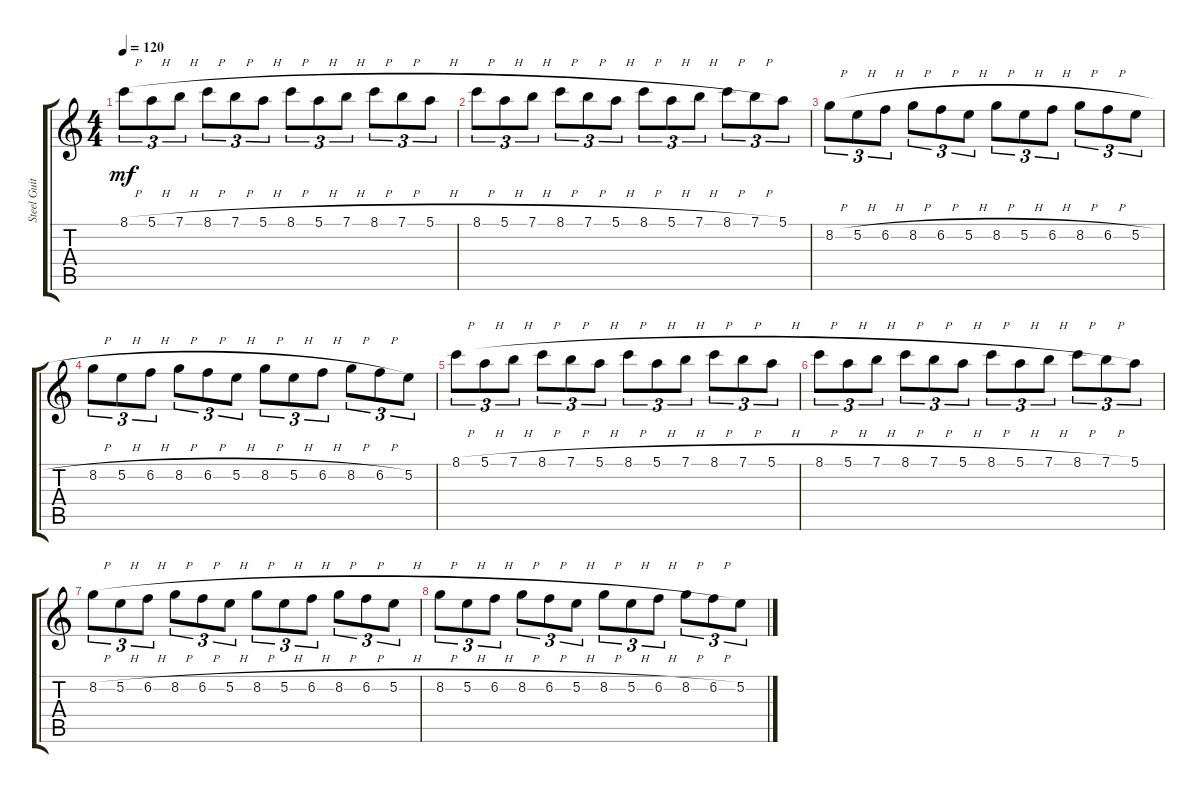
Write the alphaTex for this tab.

\track ("Steel Guitar" "Steel Guit") {instrument acousticguitarsteel}
\staff {score tabs}
\tuning (E4 B3 G3 D3 A2 E2) {hide}
\ts (4 4)
\tempo 120
\clef g2
\ks c
8.1{h}.8{tu (3 2) dy mf instrument acousticguitarsteel} 5.1{h}.8{tu (3 2)} 7.1{h}.8{tu (3 2)} 8.1{h}.8{tu (3 2)} 7.1{h}.8{tu (3 2)} 5.1{h}.8{tu (3 2)} 8.1{h}.8{tu (3 2)} 5.1{h}.8{tu (3 2)} 7.1{h}.8{tu (3 2)} 8.1{h}.8{tu (3 2)} 7.1{h}.8{tu (3 2)} 5.1{h}.8{tu (3 2)} |
8.1{h}.8{tu (3 2)} 5.1{h}.8{tu (3 2)} 7.1{h}.8{tu (3 2)} 8.1{h}.8{tu (3 2)} 7.1{h}.8{tu (3 2)} 5.1{h}.8{tu (3 2)} 8.1{h}.8{tu (3 2)} 5.1{h}.8{tu (3 2)} 7.1{h}.8{tu (3 2)} 8.1{h}.8{tu (3 2)} 7.1{h}.8{tu (3 2)} 5.1.8{tu (3 2)} |
8.2{h}.8{tu (3 2)} 5.2{h}.8{tu (3 2)} 6.2{h}.8{tu (3 2)} 8.2{h}.8{tu (3 2)} 6.2{h}.8{tu (3 2)} 5.2{h}.8{tu (3 2)} 8.2{h}.8{tu (3 2)} 5.2{h}.8{tu (3 2)} 6.2{h}.8{tu (3 2)} 8.2{h}.8{tu (3 2)} 6.2{h}.8{tu (3 2)} 5.2{h}.8{tu (3 2)} |
8.2{h}.8{tu (3 2)} 5.2{h}.8{tu (3 2)} 6.2{h}.8{tu (3 2)} 8.2{h}.8{tu (3 2)} 6.2{h}.8{tu (3 2)} 5.2{h}.8{tu (3 2)} 8.2{h}.8{tu (3 2)} 5.2{h}.8{tu (3 2)} 6.2{h}.8{tu (3 2)} 8.2{h}.8{tu (3 2)} 6.2{h}.8{tu (3 2)} 5.2.8{tu (3 2)} |
8.1{h}.8{tu (3 2)} 5.1{h}.8{tu (3 2)} 7.1{h}.8{tu (3 2)} 8.1{h}.8{tu (3 2)} 7.1{h}.8{tu (3 2)} 5.1{h}.8{tu (3 2)} 8.1{h}.8{tu (3 2)} 5.1{h}.8{tu (3 2)} 7.1{h}.8{tu (3 2)} 8.1{h}.8{tu (3 2)} 7.1{h}.8{tu (3 2)} 5.1{h}.8{tu (3 2)} |
8.1{h}.8{tu (3 2)} 5.1{h}.8{tu (3 2)} 7.1{h}.8{tu (3 2)} 8.1{h}.8{tu (3 2)} 7.1{h}.8{tu (3 2)} 5.1{h}.8{tu (3 2)} 8.1{h}.8{tu (3 2)} 5.1{h}.8{tu (3 2)} 7.1{h}.8{tu (3 2)} 8.1{h}.8{tu (3 2)} 7.1{h}.8{tu (3 2)} 5.1.8{tu (3 2)} |
8.2{h}.8{tu (3 2)} 5.2{h}.8{tu (3 2)} 6.2{h}.8{tu (3 2)} 8.2{h}.8{tu (3 2)} 6.2{h}.8{tu (3 2)} 5.2{h}.8{tu (3 2)} 8.2{h}.8{tu (3 2)} 5.2{h}.8{tu (3 2)} 6.2{h}.8{tu (3 2)} 8.2{h}.8{tu (3 2)} 6.2{h}.8{tu (3 2)} 5.2{h}.8{tu (3 2)} |
8.2{h}.8{tu (3 2)} 5.2{h}.8{tu (3 2)} 6.2{h}.8{tu (3 2)} 8.2{h}.8{tu (3 2)} 6.2{h}.8{tu (3 2)} 5.2{h}.8{tu (3 2)} 8.2{h}.8{tu (3 2)} 5.2{h}.8{tu (3 2)} 6.2{h}.8{tu (3 2)} 8.2{h}.8{tu (3 2)} 6.2{h}.8{tu (3 2)} 5.2.8{tu (3 2)}
